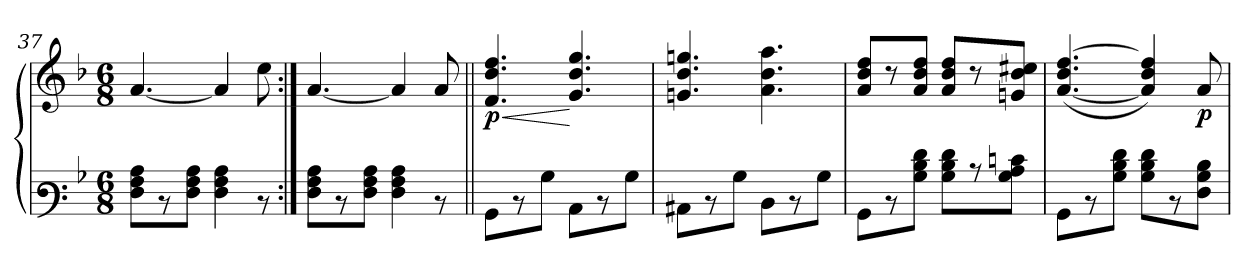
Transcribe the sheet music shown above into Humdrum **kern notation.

**kern	**kern	**dynam
*part1	*part1	*part1
*staff2	*staff1	*staff1/2
!!LO:PB:g=z
*clefF3	*clefG3	*
*k[b-]	*k[b-]	*
*M6/8	*M6/8	*
=37	=37	=37
8F\ 8A\ 8c\L	[<4.f/	.
8rD	.	.
8F\ 8A\ 8c\J	.	.
4F\ 4A\ 4c\	4f/]	.
8rD	8cc\	.
=38:|!	=38:|!	=38:|!
8F\ 8A\ 8c\L	[<4.f/	.
8rD	.	.
8F\ 8A\ 8c\J	.	.
4F\ 4A\ 4c\	4f/]	.
8rD	8f/	.
=39||	=39||	=39||
!	!	!LO:HP:b
!	!	!LO:DY:n=1:b
8BB-\L	4.d/ 4.b-/ 4.dd/	< p
8rD	.	.
8B-\J	.	.
8C\L	4.e/ 4.b-/ 4.ee/	[
8rD	.	.
8B-\J	.	.
=40	=40	=40
8C#X\L	4.en/ 4.b-/ 4.een/	.
8rD	.	.
8B-\J	.	.
8D\L	4.f\ 4.b-\ 4.ff\	.
8rD	.	.
8B-\J	.	.
=41	=41	=41
8BB-\L	8f/ 8b-/ 8dd/L	.
8rD	8rb	.
8B-\ 8d\ 8f\J	8f/ 8b-/ 8dd/J	.
8B-\ 8d\ 8f\L	8f/ 8b-/ 8dd/L	.
8r	8rb	.
8B-\ 8c\ 8en\J	8en/ 8b-/ 8cc#X/J	.
=42	=42	=42
8BB-\L	(>[<4.f/ 4.b-/ [>4.dd/	.
8rD	.	.
8B-\ 8d\ 8f\J	.	.
8B-\ 8d\ 8f\L	4f/] 4b-/ 4dd/])	.
8rD	.	.
!	!	!LO:DY:b
8F\ 8B-\ 8d\J	8f/	p
=	=	=
*-	*-	*-
